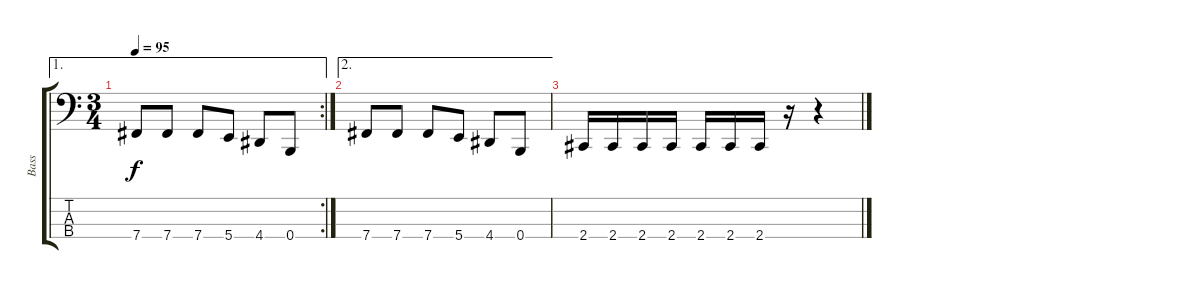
\track ("Bass" "Bass") {instrument electricbasspick}
\staff {score tabs}
\tuning (E2 B1 Gb1 B0) {hide}
\ae 1
\rc 2
\ts (3 4)
\tempo 95
\clef f4
\ks c
7.4.8{dy f} 7.4.8 7.4.8 5.4.8 4.4.8 0.4.8 |
\ae 2
7.4.8 7.4.8 7.4.8 5.4.8 4.4.8 0.4.8 |
2.4.16 2.4.16 2.4.16 2.4.16 2.4.16 2.4.16 2.4.16 r.16 r.4
